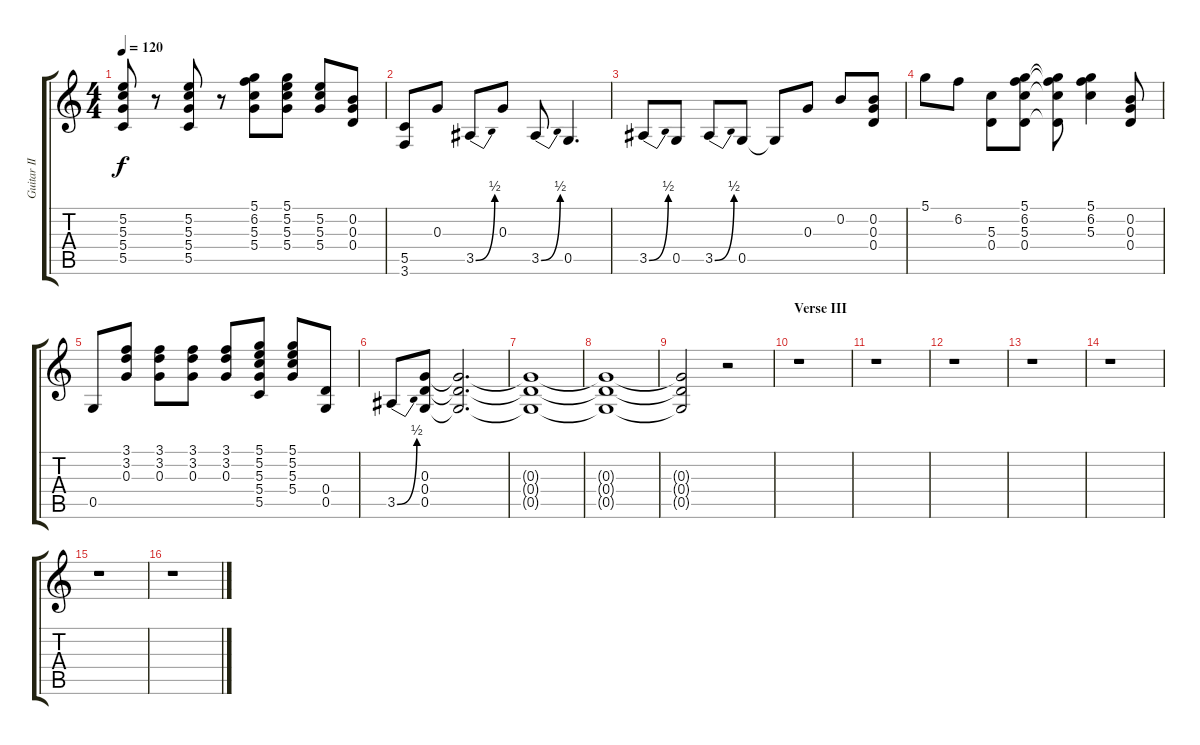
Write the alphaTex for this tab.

\track ("Guitar II" "Guitar II") {instrument acousticguitarsteel}
\staff {score tabs}
\tuning (D4 B3 G3 D3 G2 D2) {hide}
\ts (4 4)
\tempo 120
\clef g2
\ks c
(5.2 5.3 5.4 5.5).8{dy f} r.8 (5.2 5.3 5.4 5.5).8 r.8 (5.1 6.2 5.3 5.4).8 (5.1 5.2 5.3 5.4).8 (5.2 5.3 5.4).8 (0.2 0.3 0.4).8 |
(5.5 3.6).8 0.3.8 3.5{be (bend 0 0 60 2)}.8 0.3.8 3.5{be (bend 0 0 60 2)}.8 0.5.4{d} |
3.5{be (bend 0 0 60 2)}.8 0.5.8 3.5{be (bend 0 0 60 2)}.8 0.5.8 0.5{t}.8 0.3.8 0.2.8 (0.2 0.3 0.4).8 |
5.1.8 6.2.8 (5.3 0.4).8 (5.1 6.2 5.3 0.4).8 (5.1{t} 6.2{t} 5.3{t} 0.4{t}).8 (5.1 6.2 5.3).4 (0.2 0.3 0.4).8 |
0.5.8 (3.1 3.2 0.3).8 (3.1 3.2 0.3).8 (3.1 3.2 0.3).8 (3.1 3.2 0.3).8 (5.1 5.2 5.3 5.4 5.5).8 (5.1 5.2 5.3 5.4).8 (0.4 0.5).8 |
3.5{be (bend 0 0 60 2)}.8 (0.3 0.4 0.5).8 (0.3{t} 0.4{t} 0.5{t}).2{d} |
(0.3{t} 0.4{t} 0.5{t}).1 |
(0.3{t} 0.4{t} 0.5{t}).1 |
(0.3{t} 0.4{t} 0.5{t}).2 r.2 |
\section ("" "Verse III")
r.1 |
r.1 |
r.1 |
r.1 |
r.1 |
r.1 |
r.1
